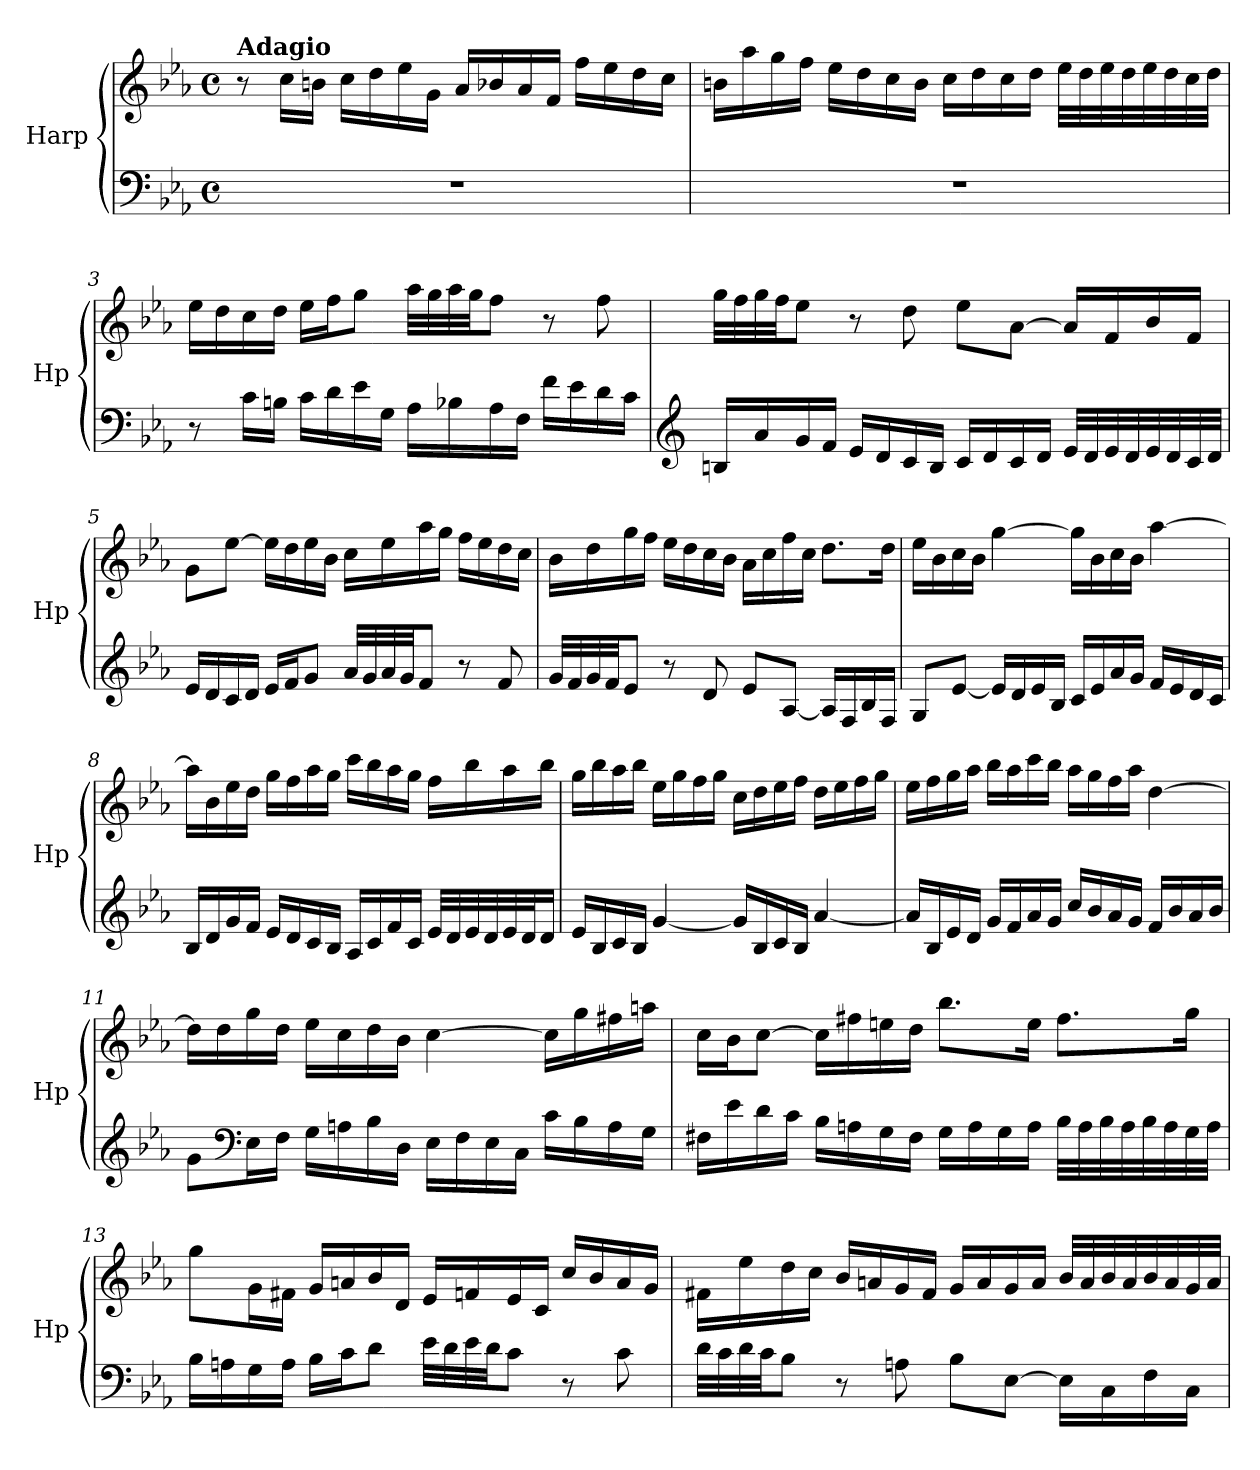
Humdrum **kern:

**kern	**kern
*part1	*part1
*staff2	*staff1
*I"Harp	*
*I'Hp	*
*clefF4	*clefG2
*k[b-e-a-]	*k[b-e-a-]
*M4/4	*M4/4
*met(c)	*met(c)
=1	=1
!	!LO:TX:a:B:t=Adagio
1r	8r
.	16cc\LL
.	16bn\JJ
.	16cc\LL
.	16dd\
.	16ee-\
.	16g\JJ
.	16a-/LL
.	16b-X/
.	16a-/
.	16f/JJ
.	16ff\LL
.	16ee-\
.	16dd\
.	16cc\JJ
=2	=2
1r	16bn\LL
.	16aa-\
.	16gg\
.	16ff\JJ
.	16ee-\LL
.	16dd\
.	16cc\
.	16b\JJ
.	16cc\LL
.	16dd\
.	16cc\
.	16dd\JJ
.	32ee-\LLL
.	32dd\
.	32ee-\
.	32dd\
.	32ee-\
.	32dd\
.	32cc\
.	32dd\JJJ
!!LO:LB:g=z
=3	=3
8r	16ee-\LL
.	16dd\
16c\LL	16cc\
16Bn\JJ	16dd\JJ
16c\LL	16ee-\LL
16d\	16ff\J
16e-\	8gg\J
16G\JJ	.
16A-\LL	32aa-\LLL
.	32gg\
16B-X\	32aa-\
.	32gg\JJ
16A-\	8ff\J
16F\JJ	.
16f\LL	8r
16e-\	.
16d\	8ff\
16c\JJ	.
=4	=4
*clefG2	*
16Bn/LL	32gg\LLL
.	32ff\
16a-/	32gg\
.	32ff\JJ
16g/	8ee-\J
16f/JJ	.
16e-/LL	8r
16d/	.
16c/	8dd\
16B/JJ	.
16c/LL	8ee-\L
16d/	.
16c/	[8a-\J
16d/JJ	.
32e-/LLL	16a-/LL]
32d/	.
32e-/	16f/
32d/	.
32e-/	16b-/
32d/	.
32c/	16f/JJ
32d/JJJ	.
!!LO:LB:g=z
=5	=5
16e-/LL	8g\L
16d/	.
16c/	[8ee-\J
16d/JJ	.
16e-/LL	16ee-\LL]
16f/J	16dd\
8g/J	16ee-\
.	16b-\JJ
32a-/LLL	16cc\LL
32g/	.
32a-/	16ee-\
32g/JJ	.
8f/J	16aa-\
.	16gg\JJ
8r	16ff\LL
.	16ee-\
8f/	16dd\
.	16cc\JJ
=6	=6
32g/LLL	16b-\LL
32f/	.
32g/	16dd\
32f/JJ	.
8e-/J	16gg\
.	16ff\JJ
8r	16ee-\LL
.	16dd\
8d/	16cc\
.	16b-\JJ
8e-/L	16a-\LL
.	16cc\
[8A-/J	16ff\
.	16cc\JJ
16A-/LL]	8.dd\L
16F/	.
16B-/	.
16F/JJ	16dd\Jk
=7	=7
8G/L	16ee-\LL
.	16b-\
[8e-/J	16cc\
.	16b-\JJ
16e-/LL]	[4gg\
16d/	.
16e-/	.
16B-/JJ	.
16c/LL	16gg\LL]
16e-/	16b-\
16a-/	16cc\
16g/JJ	16b-\JJ
16f/LL	[4aa-\
16e-/	.
16d/	.
16c/JJ	.
!!LO:LB:g=z
=8	=8
16B-/LL	16aa-\LL]
16d/	16b-\
16g/	16ee-\
16f/JJ	16dd\JJ
16e-/LL	16gg\LL
16d/	16ff\
16c/	16aa-\
16B-/JJ	16gg\JJ
16A-/LL	16ccc\LL
16c/	16bb-\
16f/	16aa-\
16c/JJ	16gg\JJ
32e-/LLL	16ff\LL
32d/	.
32e-/	16bb-\
32d/	.
32e-/	16aa-\
32d/J	.
16d/JJ	16bb-\JJ
=9	=9
16e-/LL	16gg\LL
16B-/	16bb-\
16c/	16aa-\
16B-/JJ	16bb-\JJ
[4g/	16ee-\LL
.	16gg\
.	16ff\
.	16gg\JJ
16g/LL]	16cc\LL
16B-/	16dd\
16c/	16ee-\
16B-/JJ	16ff\JJ
[4a-/	16dd\LL
.	16ee-\
.	16ff\
.	16gg\JJ
=10	=10
16a-/LL]	16ee-\LL
16B-/	16ff\
16e-/	16gg\
16d/JJ	16aa-\JJ
16g/LL	16bb-\LL
16f/	16aa-\
16a-/	16ccc\
16g/JJ	16bb-\JJ
16cc/LL	16aa-\LL
16b-/	16gg\
16a-/	16ff\
16g/JJ	16aa-\JJ
16f/LL	[4dd\
16b-/	.
16a-/	.
16b-/JJ	.
!!LO:LB:g=z
=11	=11
8g\L	16dd\LL]
.	16dd\
*clefF4	*
16E-\L	16gg\
16F\JJ	16dd\JJ
16G\LL	16ee-\LL
16An\	16cc\
16B-\	16dd\
16D\JJ	16b-\JJ
16E-\LL	[4cc\
16F\	.
16E-\	.
16C\JJ	.
16c\LL	16cc\LL]
16B-\	16gg\
16A\	16ff#X\
16G\JJ	16aan\JJ
=12	=12
16F#X\LL	16cc\LL
16e-\	16b-\J
16d\	[8cc\J
16c\JJ	.
16B-\LL	16cc\LL]
16An\	16ff#X\
16G\	16een\
16F#\JJ	16dd\JJ
16G\LL	8.bb-\L
16A\	.
16G\	.
16A\JJ	16ee\Jk
32B-\LLL	8.ff#\L
32A\	.
32B-\	.
32A\	.
32B-\	.
32A\	.
32G\	16gg\Jk
32A\JJJ	.
!!LO:LB:g=z
=13	=13
16B-\LL	8gg\L
16An\	.
16G\	16g\L
16A\JJ	16f#X\JJ
16B-\LL	16g/LL
16c\J	16an/
8d\J	16b-/
.	16d/JJ
32e-\LLL	16e-/LL
32d\	.
32e-\	16fn/
32d\JJ	.
8c\J	16e-/
.	16c/JJ
8r	16cc/LL
.	16b-/
8c\	16a/
.	16g/JJ
=14	=14
32d\LLL	16f#X\LL
32c\	.
32d\	16ee-\
32c\JJ	.
8B-\J	16dd\
.	16cc\JJ
8r	16b-/LL
.	16an/
8An\	16g/
.	16f#/JJ
8B-\L	16g/LL
.	16a/
[8E-\J	16g/
.	16a/JJ
16E-\LL]	32b-/LLL
.	32a/
16C\	32b-/
.	32a/
16F\	32b-/
.	32a/
16C\JJ	32g/
.	32a/JJJ
=	=
*-	*-
